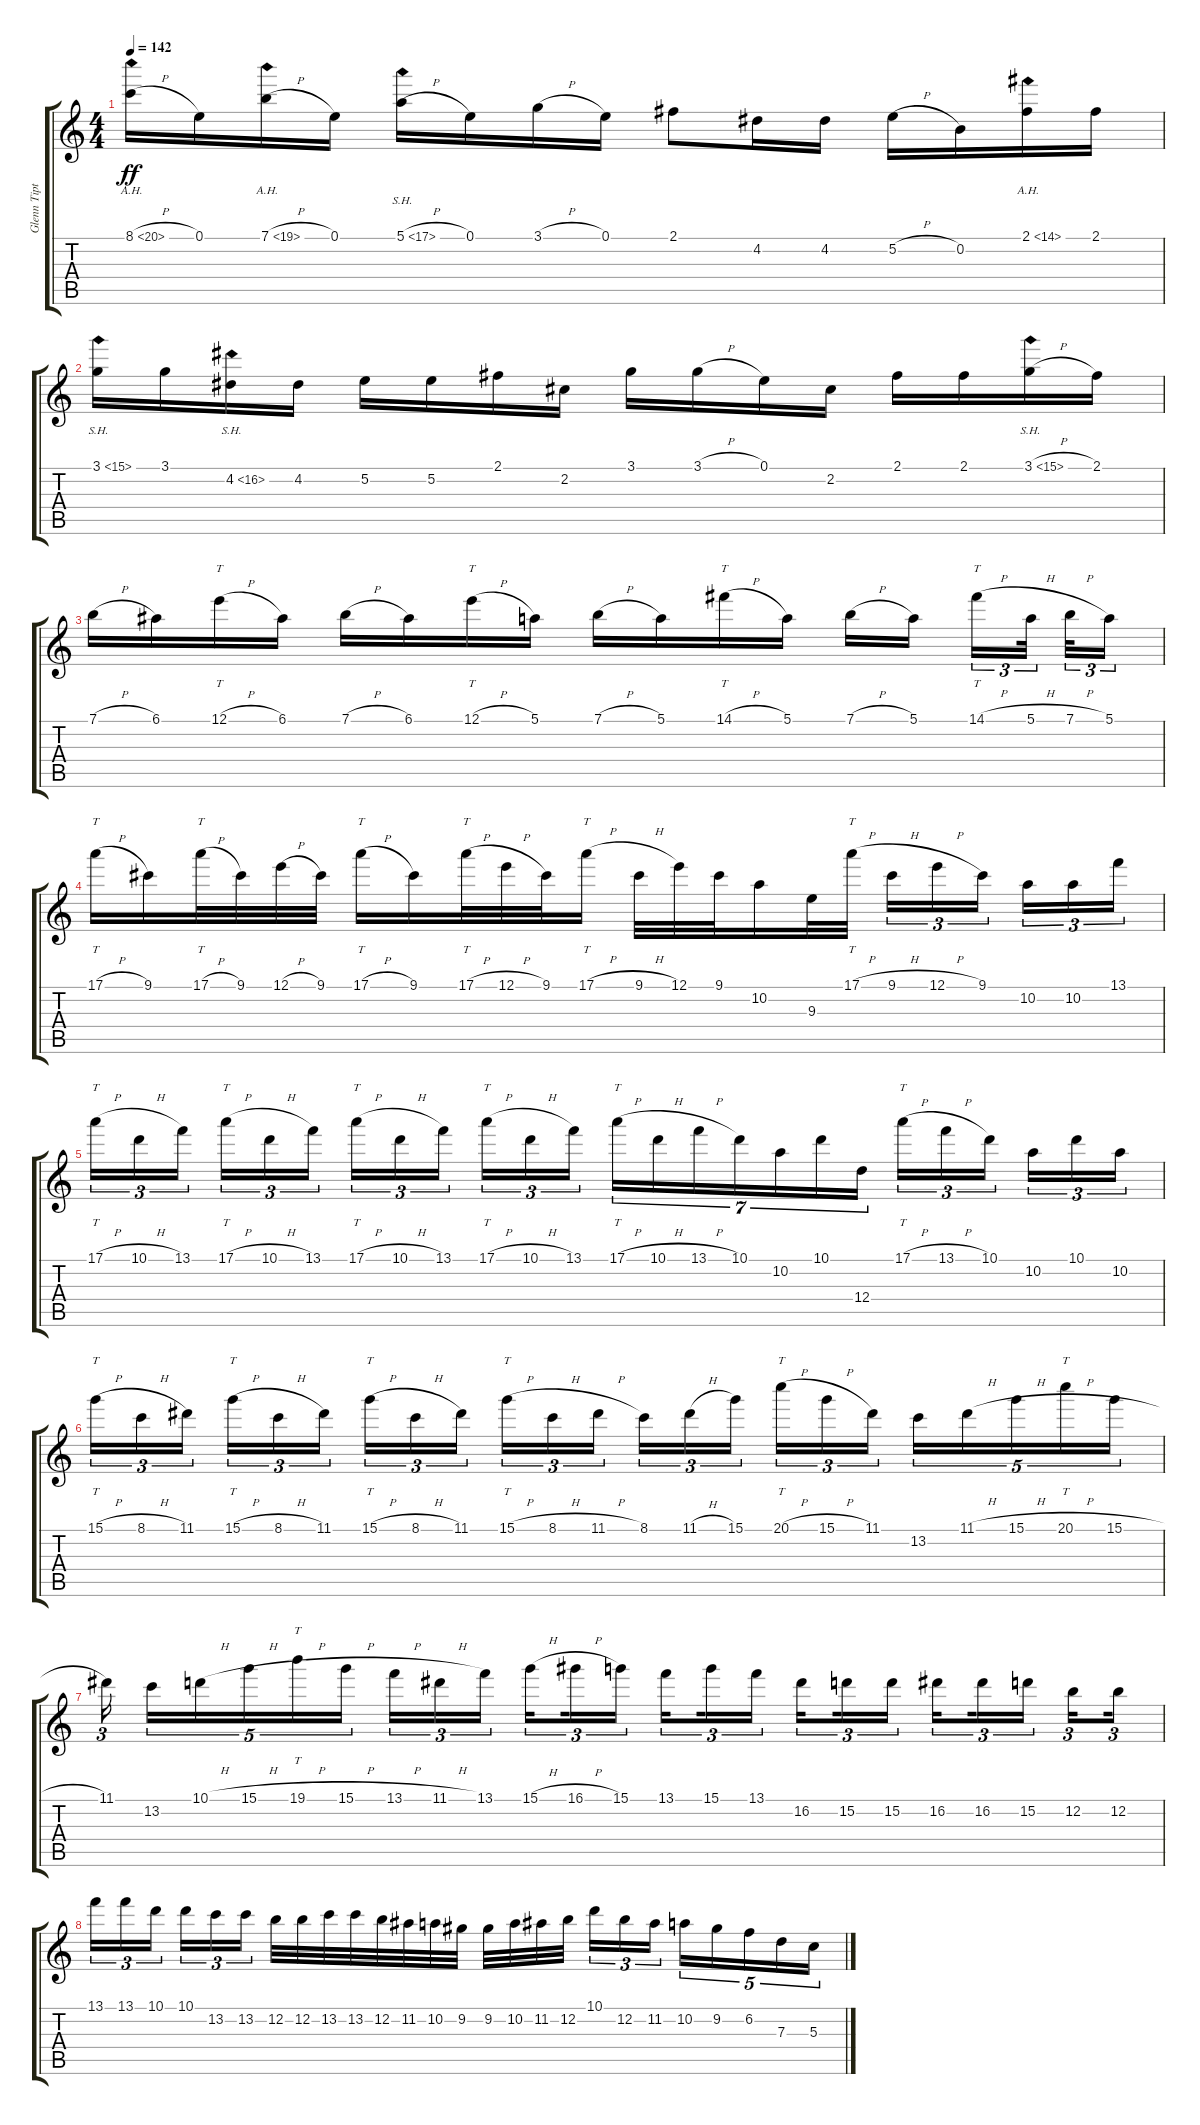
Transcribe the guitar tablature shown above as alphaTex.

\track ("Glenn Tipton" "Glenn Tipt") {instrument distortionguitar}
\staff {score tabs}
\tuning (E4 B3 G3 D3 A2 E2) {hide}
\ts (4 4)
\tempo 142
\clef g2
\ks c
8.1{ah 12 h}.16{dy ff} 0.1.16 7.1{ah 12 h}.16 0.1.16 5.1{sh 12 h}.16 0.1.16 3.1{h}.16 0.1.16 2.1.8 4.2.16 4.2.16 5.2{h}.16 0.2.16 2.1{ah 12}.16 2.1.16 |
3.1{sh 12}.16 3.1.16 4.2{sh 12}.16 4.2.16 5.2.16 5.2.16 2.1.16 2.2.16 3.1.16 3.1{h}.16 0.1.16 2.2.16 2.1.16 2.1.16 3.1{sh 12 h}.16 2.1.16 |
7.1{h}.16 6.1.16 12.1{h}.16{tt} 6.1.16 7.1{h}.16 6.1.16 12.1{h}.16{tt} 5.1.16 7.1{h}.16 5.1.16 14.1{h}.16{tt} 5.1.16 7.1{h}.16 5.1.16{beam splitsecondary} 14.1{h}.16{tt tu (3 2)} 5.1{h}.32{tu (3 2) beam splitsecondary} 7.1{h}.32{tu (3 2)} 5.1.16{tu (3 2)} |
17.1{h}.16{tt} 9.1.16 17.1{h}.32{tt} 9.1.32 12.1{h}.32 9.1.32 17.1{h}.16{tt} 9.1.16 17.1{h}.32{tt} 12.1{h}.32 9.1.32 17.1{h}.16{tt} 9.1{h}.32 12.1.32 9.1.32 10.2.16 9.3.32 17.1{h}.32{tt} 9.1{h}.16{tu (3 2)} 12.1{h}.16{tu (3 2)} 9.1.16{tu (3 2) beam splitsecondary} 10.2.16{tu (3 2)} 10.2.16{tu (3 2)} 13.1.16{tu (3 2)} |
17.1{h}.16{tt tu (3 2)} 10.1{h}.16{tu (3 2)} 13.1.16{tu (3 2) beam splitsecondary} 17.1{h}.16{tt tu (3 2)} 10.1{h}.16{tu (3 2)} 13.1.16{tu (3 2)} 17.1{h}.16{tt tu (3 2)} 10.1{h}.16{tu (3 2)} 13.1.16{tu (3 2) beam splitsecondary} 17.1{h}.16{tt tu (3 2)} 10.1{h}.16{tu (3 2)} 13.1.16{tu (3 2)} 17.1{h}.16{tt tu (7 4)} 10.1{h}.16{tu (7 4)} 13.1{h}.16{tu (7 4)} 10.1.16{tu (7 4)} 10.2.16{tu (7 4)} 10.1.16{tu (7 4)} 12.4.16{tu (7 4)} 17.1{h}.16{tt tu (3 2)} 13.1{h}.16{tu (3 2)} 10.1.16{tu (3 2) beam splitsecondary} 10.2.16{tu (3 2)} 10.1.16{tu (3 2)} 10.2.16{tu (3 2)} |
15.1{h}.16{tt tu (3 2)} 8.1{h}.16{tu (3 2)} 11.1.16{tu (3 2) beam splitsecondary} 15.1{h}.16{tt tu (3 2)} 8.1{h}.16{tu (3 2)} 11.1.16{tu (3 2)} 15.1{h}.16{tt tu (3 2)} 8.1{h}.16{tu (3 2)} 11.1.16{tu (3 2) beam splitsecondary} 15.1{h}.16{tt tu (3 2)} 8.1{h}.16{tu (3 2)} 11.1{h}.16{tu (3 2)} 8.1.16{tu (3 2)} 11.1{h}.16{tu (3 2)} 15.1.16{tu (3 2) beam splitsecondary} 20.1{h}.16{tt tu (3 2)} 15.1{h}.16{tu (3 2)} 11.1.16{tu (3 2)} 13.2.16{tu (5 4)} 11.1{h}.16{tu (5 4)} 15.1{h}.16{tu (5 4)} 20.1{h}.16{tt tu (5 4)} 15.1{h}.16{tu (5 4)} |
11.1.16{tu (3 2)} 13.2.16{tu (5 4)} 10.1{h}.16{tu (5 4)} 15.1{h}.16{tu (5 4)} 19.1{h}.16{tt tu (5 4)} 15.1{h}.16{tu (5 4)} 13.1{h}.16{tu (3 2)} 11.1{h}.16{tu (3 2)} 13.1.16{tu (3 2)} 15.1{h}.16{tu (3 2) beam splitsecondary} 16.1{h}.16{tu (3 2)} 15.1.16{tu (3 2)} 13.1.16{tu (3 2) beam splitsecondary} 15.1.16{tu (3 2)} 13.1.16{tu (3 2)} 16.2.16{tu (3 2) beam splitsecondary} 15.2.16{tu (3 2)} 15.2.16{tu (3 2)} 16.2.16{tu (3 2) beam splitsecondary} 16.2.16{tu (3 2)} 15.2.16{tu (3 2)} 12.2.16{tu (3 2) beam splitsecondary} 12.2.16{tu (3 2)} |
13.1.16{tu (3 2)} 13.1.16{tu (3 2)} 10.1.16{tu (3 2) beam splitsecondary} 10.1.16{tu (3 2)} 13.2.16{tu (3 2)} 13.2.16{tu (3 2)} 12.2.32 12.2.32 13.2.32 13.2.32 12.2.32 11.2.32 10.2.32 9.2.32 9.2.32 10.2.32 11.2.32 12.2.32{beam splitsecondary} 10.1.16{tu (3 2)} 12.2.16{tu (3 2)} 11.2.16{tu (3 2)} 10.2.16{tu (5 4)} 9.2.16{tu (5 4)} 6.2.16{tu (5 4)} 7.3.16{tu (5 4)} 5.3.16{tu (5 4)}
